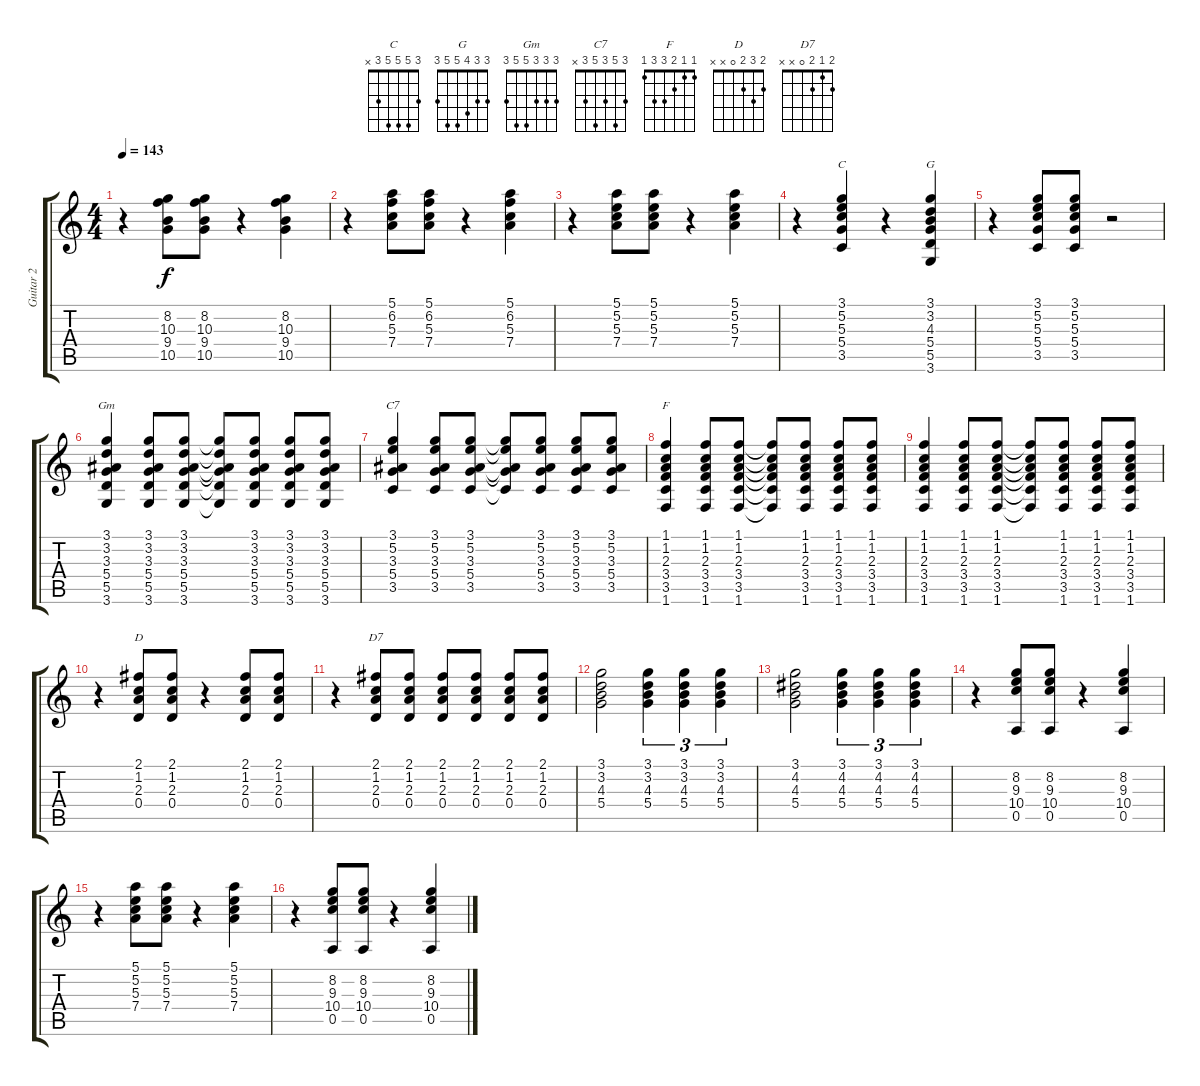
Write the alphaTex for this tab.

\track ("Guitar 2" "Guitar 2") {instrument electricguitarclean}
\staff {score tabs}
\tuning (E4 B3 G3 D3 A2 E2) {hide}
\chord ("C" 3 5 5 5 3 x)
\chord ("G" 3 3 4 5 5 3)
\chord ("Gm" 3 3 3 5 5 3)
\chord ("C7" 3 5 3 5 3 x)
\chord ("F" 1 1 2 3 3 1)
\chord ("D" 2 3 2 0 x x)
\chord ("D7" 2 1 2 0 x x)
\ts (4 4)
\tempo 143
\clef g2
\ks c
r.4{dy f} (8.2 10.3 9.4 10.5).8 (8.2 10.3 9.4 10.5).8 r.4 (8.2 10.3 9.4 10.5).4 |
r.4 (5.1 6.2 5.3 7.4).8 (5.1 6.2 5.3 7.4).8 r.4 (5.1 6.2 5.3 7.4).4 |
r.4 (5.1 5.2 5.3 7.4).8 (5.1 5.2 5.3 7.4).8 r.4 (5.1 5.2 5.3 7.4).4 |
r.4 (3.1 5.2 5.3 5.4 3.5).4{ch "C"} r.4 (3.1 3.2 4.3 5.4 5.5 3.6).4{ch "G"} |
r.4 (3.1 5.2 5.3 5.4 3.5).8 (3.1 5.2 5.3 5.4 3.5).8 r.2 |
(3.1 3.2 3.3 5.4 5.5 3.6).4{ch "Gm"} (3.1 3.2 3.3 5.4 5.5 3.6).8 (3.1 3.2 3.3 5.4 5.5 3.6).8 (3.1{t} 3.2{t} 3.3{t} 5.4{t} 5.5{t} 3.6{t}).8 (3.1 3.2 3.3 5.4 5.5 3.6).8 (3.1 3.2 3.3 5.4 5.5 3.6).8 (3.1 3.2 3.3 5.4 5.5 3.6).8 |
(3.1 5.2 3.3 5.4 3.5).4{ch "C7"} (3.1 5.2 3.3 5.4 3.5).8 (3.1 5.2 3.3 5.4 3.5).8 (3.1{t} 5.2{t} 3.3{t} 5.4{t} 3.5{t}).8 (3.1 5.2 3.3 5.4 3.5).8 (3.1 5.2 3.3 5.4 3.5).8 (3.1 5.2 3.3 5.4 3.5).8 |
(1.1 1.2 2.3 3.4 3.5 1.6).4{ch "F"} (1.1 1.2 2.3 3.4 3.5 1.6).8 (1.1 1.2 2.3 3.4 3.5 1.6).8 (1.1{t} 1.2{t} 2.3{t} 3.4{t} 3.5{t} 1.6{t}).8 (1.1 1.2 2.3 3.4 3.5 1.6).8 (1.1 1.2 2.3 3.4 3.5 1.6).8 (1.1 1.2 2.3 3.4 3.5 1.6).8 |
(1.1 1.2 2.3 3.4 3.5 1.6).4 (1.1 1.2 2.3 3.4 3.5 1.6).8 (1.1 1.2 2.3 3.4 3.5 1.6).8 (1.1{t} 1.2{t} 2.3{t} 3.4{t} 3.5{t} 1.6{t}).8 (1.1 1.2 2.3 3.4 3.5 1.6).8 (1.1 1.2 2.3 3.4 3.5 1.6).8 (1.1 1.2 2.3 3.4 3.5 1.6).8 |
r.4 (2.1 1.2 2.3 0.4).8{ch "D"} (2.1 1.2 2.3 0.4).8 r.4 (2.1 1.2 2.3 0.4).8 (2.1 1.2 2.3 0.4).8 |
r.4 (2.1 1.2 2.3 0.4).8{ch "D7"} (2.1 1.2 2.3 0.4).8 (2.1 1.2 2.3 0.4).8 (2.1 1.2 2.3 0.4).8 (2.1 1.2 2.3 0.4).8 (2.1 1.2 2.3 0.4).8 |
(3.1 3.2 4.3 5.4).2 (3.1 3.2 4.3 5.4).4{tu (3 2)} (3.1 3.2 4.3 5.4).4{tu (3 2)} (3.1 3.2 4.3 5.4).4{tu (3 2)} |
(3.1 4.2 4.3 5.4).2 (3.1 4.2 4.3 5.4).4{tu (3 2)} (3.1 4.2 4.3 5.4).4{tu (3 2)} (3.1 4.2 4.3 5.4).4{tu (3 2)} |
r.4 (8.2 9.3 10.4 0.5).8 (8.2 9.3 10.4 0.5).8 r.4 (8.2 9.3 10.4 0.5).4 |
r.4 (5.1 5.2 5.3 7.4).8 (5.1 5.2 5.3 7.4).8 r.4 (5.1 5.2 5.3 7.4).4 |
r.4 (8.2 9.3 10.4 0.5).8 (8.2 9.3 10.4 0.5).8 r.4 (8.2 9.3 10.4 0.5).4
